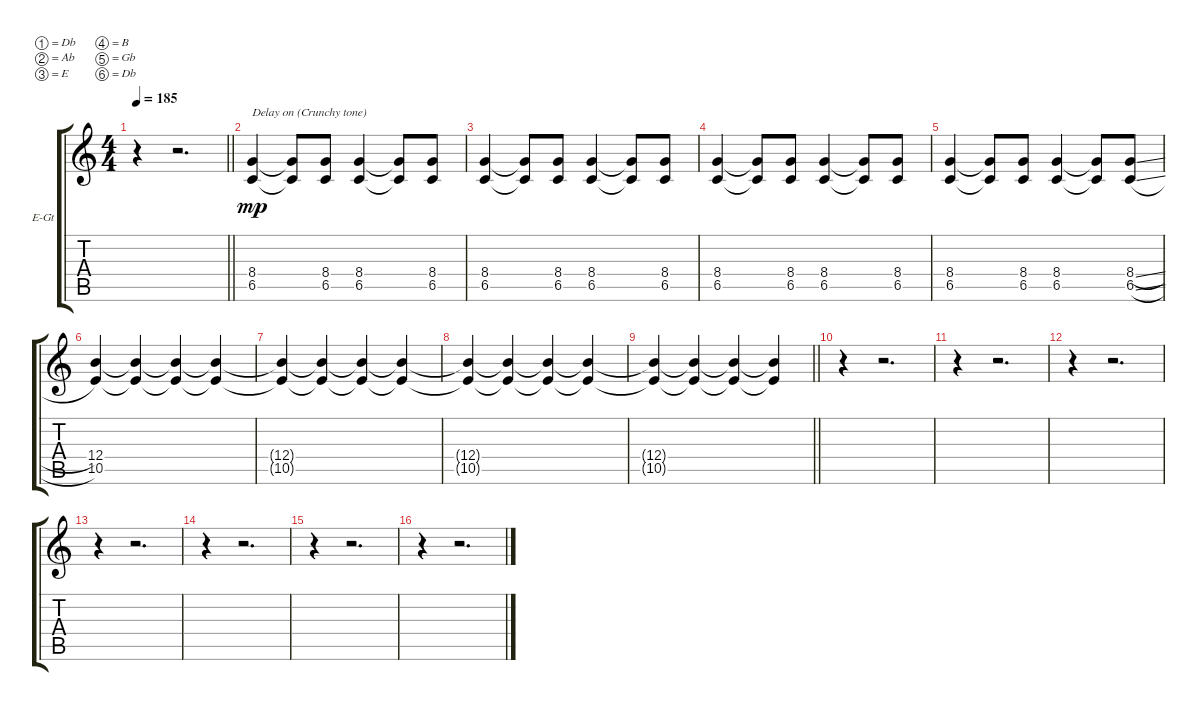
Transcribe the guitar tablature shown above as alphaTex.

\bracketExtendMode groupsimilarinstruments
\firstSystemTrackNameOrientation horizontal
\otherSystemsTrackNameOrientation horizontal
\track ("Gtr" "E-Gt") {instrument distortionguitar}
\staff {score tabs}
\tuning (Db4 Ab3 E3 B2 Gb2 Db2)
\ts (4 4)
\tempo 185
\clef g2
\barLineRight lightlight
\ks c
r.4{dy mp} r.2{d} |
(8.4 6.5).4{txt "Delay on (Crunchy tone)"} (8.4{t} 6.5{t}).8 (8.4 6.5).8 (8.4 6.5).4 (8.4{t} 6.5{t}).8 (8.4 6.5).8 |
(8.4 6.5).4 (8.4{t} 6.5{t}).8 (8.4 6.5).8 (8.4 6.5).4 (8.4{t} 6.5{t}).8 (8.4 6.5).8 |
(8.4 6.5).4 (8.4{t} 6.5{t}).8 (8.4 6.5).8 (8.4 6.5).4 (8.4{t} 6.5{t}).8 (8.4 6.5).8 |
(8.4 6.5).4 (8.4{t} 6.5{t}).8 (8.4 6.5).8 (8.4 6.5).4 (8.4{t} 6.5{t}).8 (8.4{sl} 6.5{sl}).8 |
(12.4 10.5).4 (12.4{t} 10.5{t}).4 (12.4{t} 10.5{t}).4 (12.4{t} 10.5{t}).4 |
(12.4{t} 10.5{t}).4 (12.4{t} 10.5{t}).4 (12.4{t} 10.5{t}).4 (12.4{t} 10.5{t}).4 |
(12.4{t} 10.5{t}).4 (12.4{t} 10.5{t}).4 (12.4{t} 10.5{t}).4 (12.4{t} 10.5{t}).4 |
\barLineRight lightlight
(12.4{t} 10.5{t}).4 (12.4{t} 10.5{t}).4 (12.4{t} 10.5{t}).4 (12.4{t} 10.5{t}).4 |
r.4 r.2{d} |
r.4 r.2{d} |
r.4 r.2{d} |
r.4 r.2{d} |
r.4 r.2{d} |
r.4 r.2{d} |
r.4 r.2{d}
